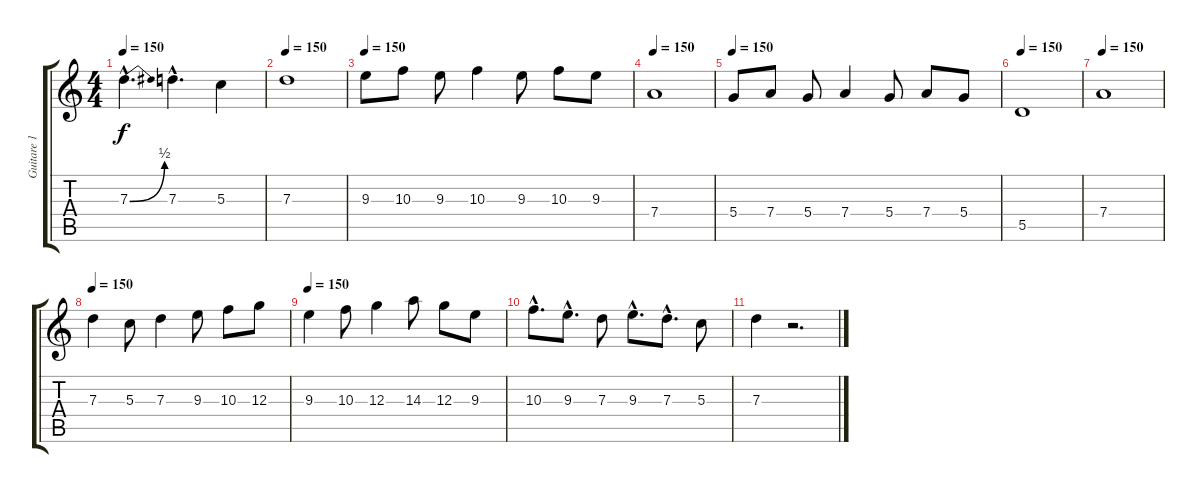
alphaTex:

\track ("Guitare 1" "Guitare 1") {instrument distortionguitar}
\staff {score tabs}
\tuning (E4 B3 G3 D3 A2 E2) {hide}
\ts (4 4)
\tempo 150
\clef g2
\ks c
7.3{be (bend 0 0 60 2) hac}.4{d dy f} 7.3{hac}.4{d} 5.3.4 |
\tempo 150
7.3.1 |
\tempo 150
9.3.8 10.3.8 9.3.8 10.3.4 9.3.8 10.3.8 9.3.8 |
\tempo 150
7.4.1 |
\tempo 150
5.4.8 7.4.8 5.4.8 7.4.4 5.4.8 7.4.8 5.4.8 |
\tempo 150
5.5.1 |
\tempo 150
7.4.1 |
\tempo 150
7.3.4 5.3.8 7.3.4 9.3.8 10.3.8 12.3.8 |
\tempo 150
9.3.4 10.3.8 12.3.4 14.3.8 12.3.8 9.3.8 |
10.3{hac}.8{d} 9.3{hac}.8{d} 7.3.8 9.3{hac}.8{d} 7.3{hac}.8{d} 5.3.8 |
7.3.4 r.2{d}
